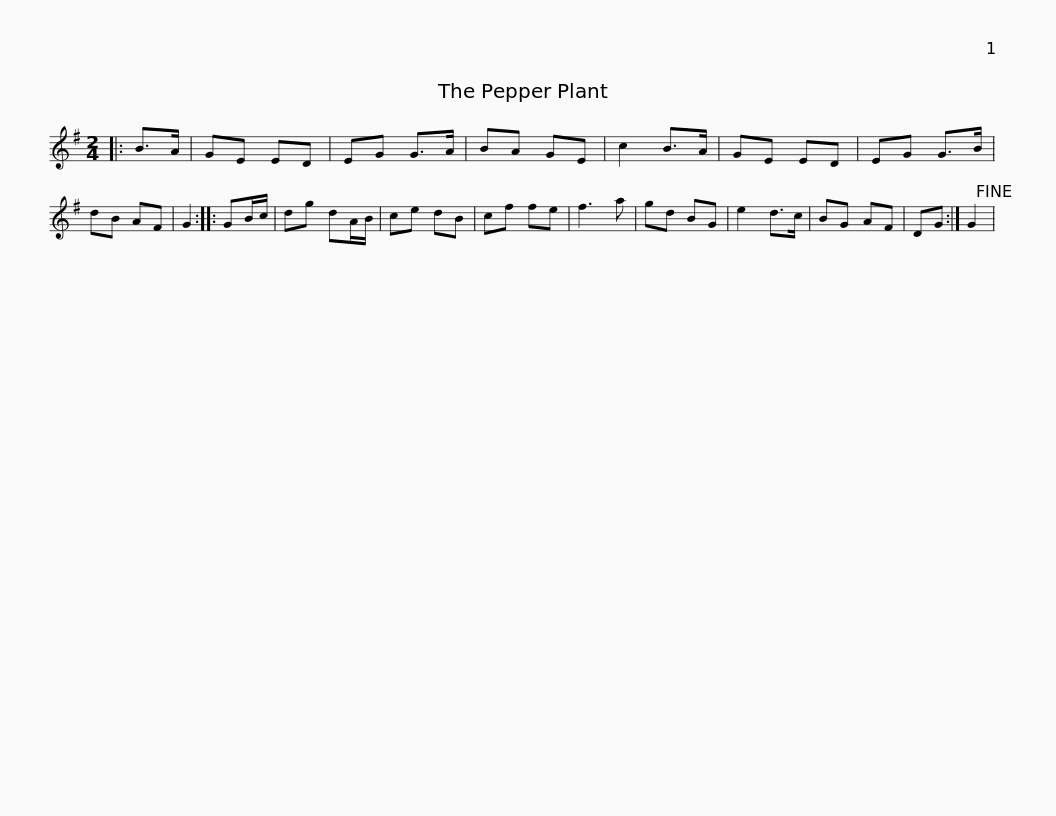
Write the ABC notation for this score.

X:1
L:1/8
M:2/4
I:linebreak $
K:G
V:1 treble
V:1
|: B>A | GE ED | EG G>A | BA GE | c2 B>A | %5
 GE ED | EG G>B | dB AF | G2 :: GB/c/ | %10
 dg dA/B/ |$ ce dB | cf fe | f3 a | gd BG | %15
 e2 d>c | BG AF | DG :| G2!fine! | %19
